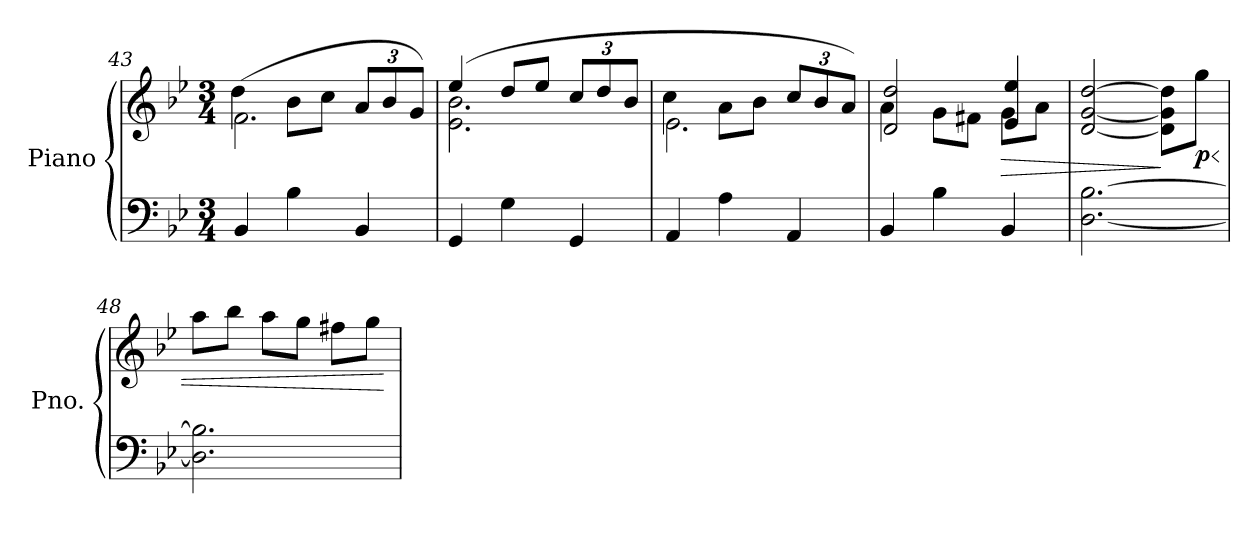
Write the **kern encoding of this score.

**kern	**kern	**dynam
*part1	*part1	*part1
*staff2	*staff1	*staff1/2
*I"Piano	*	*
*I'Pno.	*	*
*clefF4	*clefG2	*
*k[b-e-]	*k[b-e-]	*
*M3/4	*M3/4	*
=43	=43	=43
*	*^	*
4BB-/	(2.f\	4dd\	.
4B-\	.	8b-\L	.
.	.	8cc\J	.
*	*	*Xbrackettup	*
4BB-/	.	12a/L	.
.	.	12b-/	.
.	.	12g/J)	.
=44	=44	=44	=44
4GG/	(4ee-/	2.e-\ 2.b-\	.
4G\	8dd/L	.	.
.	8ee-/J	.	.
4GG/	12cc/L	.	.
.	12dd/	.	.
.	12b-/J	.	.
!!LO:LB:g=z	!!
=45	=45	=45	=45
4AA/	(2.e-\	4cc\)	.
4A\	.	8a\L	.
.	.	8b-\J	.
4AA/	.	12cc/L	.
.	.	12b-/	.
.	.	12a/J)	.
=46	=46	=46	=46
4BB-/	4a\	2d/ 2dd/	.
4B-\	8g\L	.	.
.	8f#X\J	.	.
!	!	!	!LO:HP:b
4BB-/	8g\L	4e-/ 4ee-/	>
.	(8a\J	.	.
*	*v	*v	*
=47	=47	=47
[2.D\ [2.B-\	[2d/ [2g/ [2dd/	.
.	8d\] 8g\] 8dd\]L	]
!	!	!LO:HP:b
!	!	!LO:DY:n=1:b
.	8gg\J	< p
=48	=48	=48
2.D\] 2.B-\]	8aa\L	.
.	8bb-\J	.
.	8aa\L	.
.	8gg\J	.
.	8ff#X\L	.
.	8gg\J	.
.	.	[
=	=	=
*-	*-	*-
